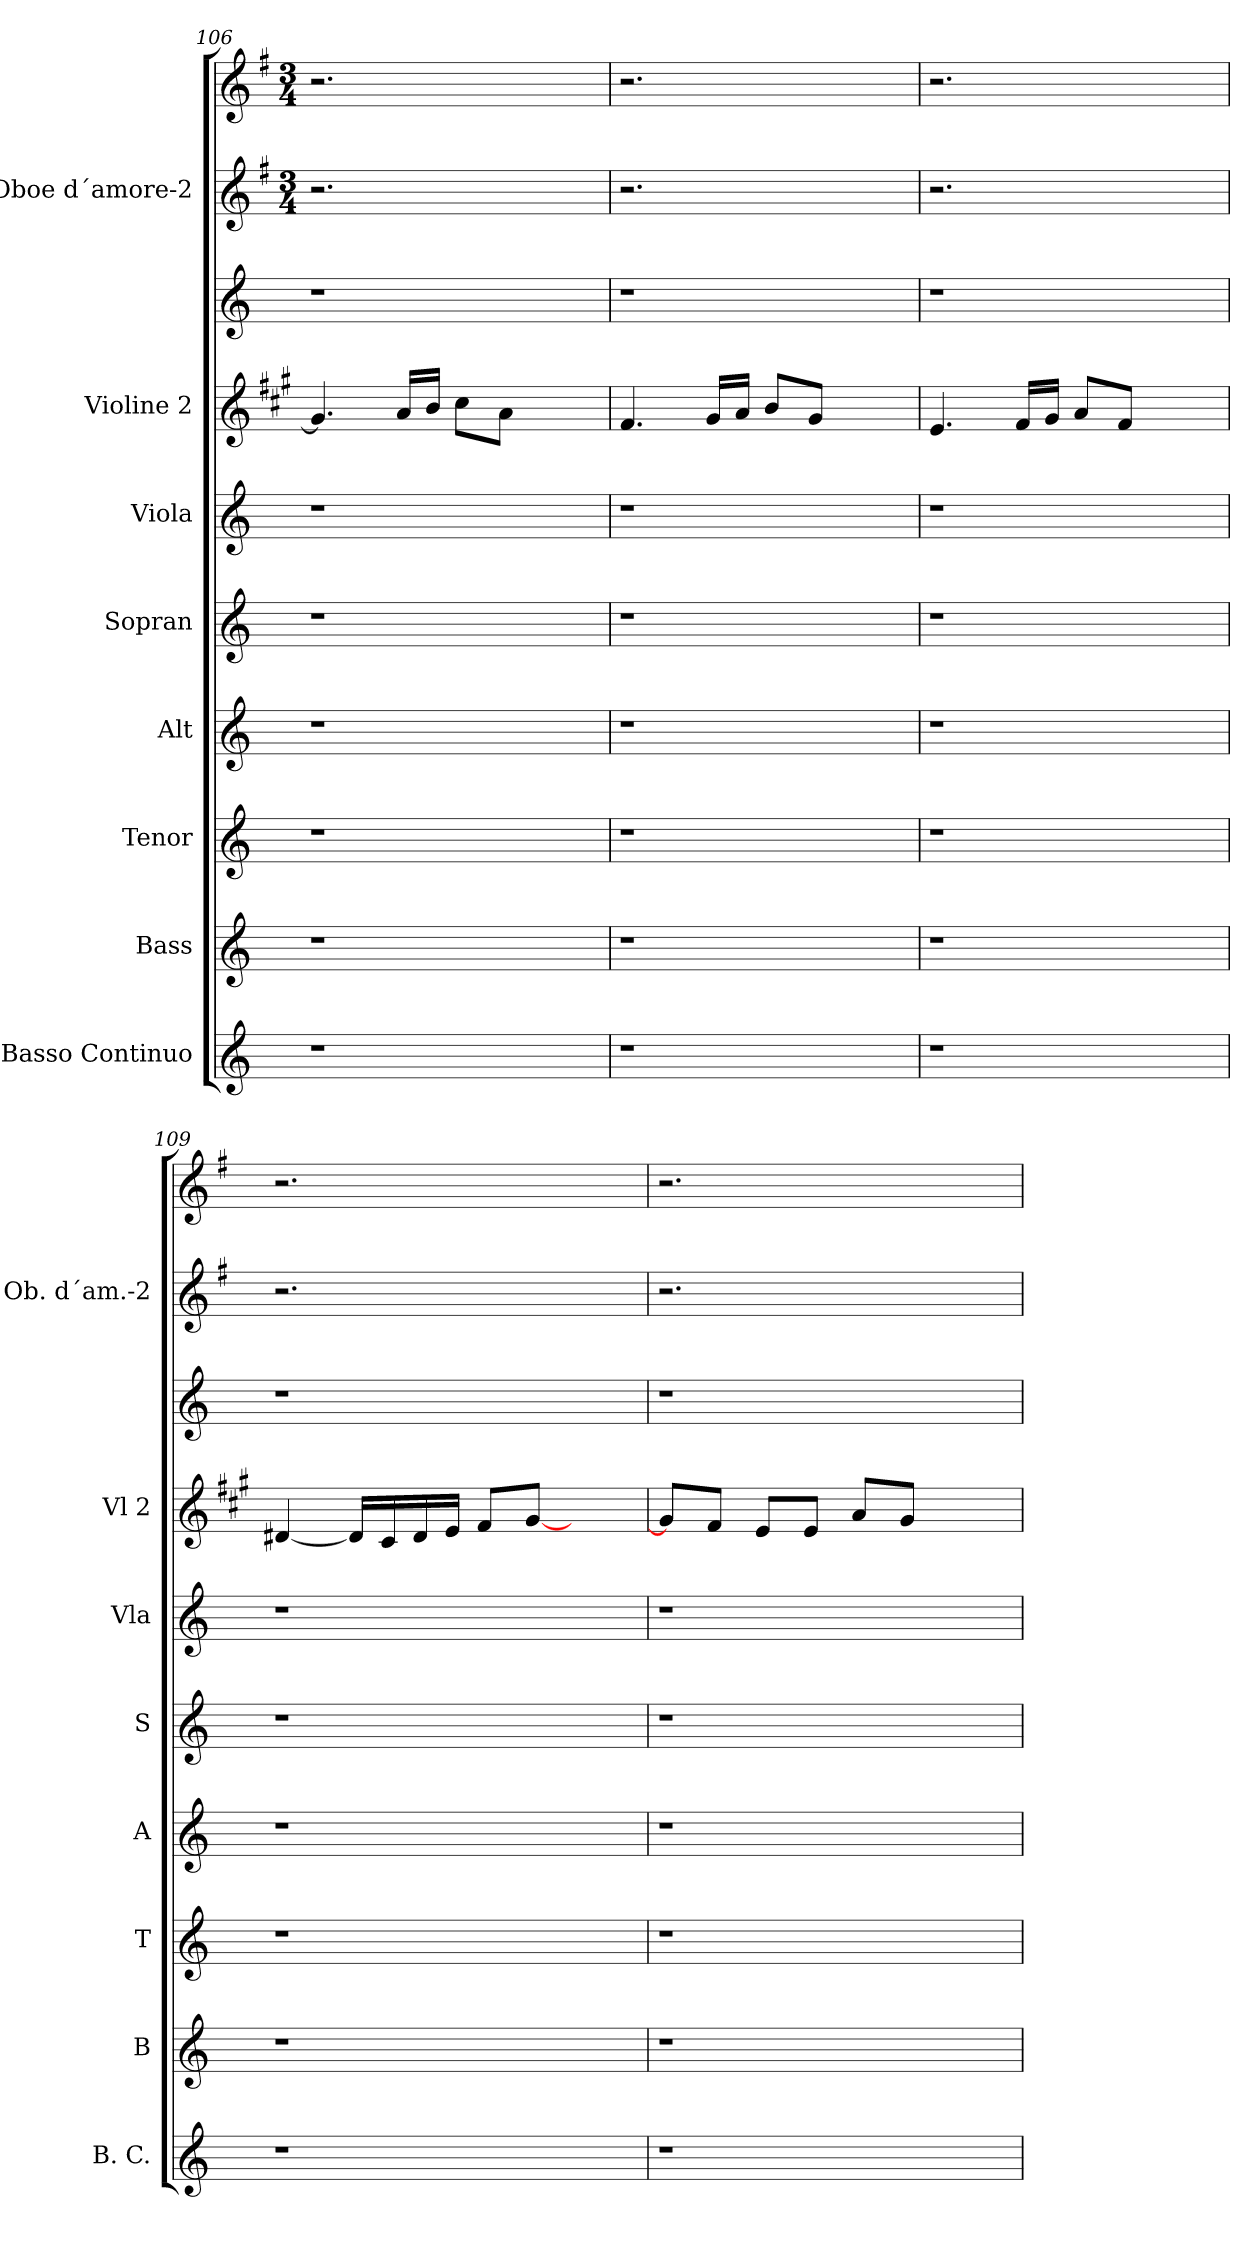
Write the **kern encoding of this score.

**kern	**kern	**kern	**kern	**kern	**kern	**kern	**kern	**kern	**kern
*part8	*part7	*part6	*part5	*part4	*part3	*part2	*part2	*part1	*part1
*staff10	*staff9	*staff8	*staff7	*staff6	*staff5	*staff4	*staff3	*staff2	*staff1
*I"Basso Continuo	*I"Bass	*I"Tenor	*I"Alt	*I"Sopran	*I"Viola	*I"Violine 2	*	*I"Oboe d´amore-2	*
*I'B. C.	*I'B	*I'T	*I'A	*I'S	*I'Vla	*I'Vl 2	*	*I'Ob. d´am.-2	*
*clefG2	*clefG2	*clefG2	*clefG2	*clefG2	*clefG2	*clefG2	*clefG2	*clefG2	*clefG2
*	*	*	*	*	*	*	*	*ITrd4c7	*ITrd4c7
*k[]	*k[]	*k[]	*k[]	*k[]	*k[]	*k[f#c#g#]	*	*k[]	*k[]
*	*	*	*	*	*	*	*	*M3/4	*M3/4
=106	=106	=106	=106	=106	=106	=106	=106	=106	=106
1r	1r	1r	1r	1r	1r	4.g#/]	1r	2.r	2.r
.	.	.	.	.	.	16a/LL	.	.	.
.	.	.	.	.	.	16b/JJ	.	.	.
.	.	.	.	.	.	8cc#\L	.	.	.
.	.	.	.	.	.	8a\J	.	.	.
.	.	.	.	.	.	4ryy	.	4ryy	4ryy
=107	=107	=107	=107	=107	=107	=107	=107	=107	=107
1r	1r	1r	1r	1r	1r	4.f#/	1r	2.r	2.r
.	.	.	.	.	.	16g#/LL	.	.	.
.	.	.	.	.	.	16a/JJ	.	.	.
.	.	.	.	.	.	8b/L	.	.	.
.	.	.	.	.	.	8g#/J	.	.	.
.	.	.	.	.	.	4ryy	.	4ryy	4ryy
!!LO:LB:g=z
=108	=108	=108	=108	=108	=108	=108	=108	=108	=108
1r	1r	1r	1r	1r	1r	4.e/	1r	2.r	2.r
.	.	.	.	.	.	16f#/LL	.	.	.
.	.	.	.	.	.	16g#/JJ	.	.	.
.	.	.	.	.	.	8a/L	.	.	.
.	.	.	.	.	.	8f#/J	.	.	.
.	.	.	.	.	.	4ryy	.	4ryy	4ryy
=109	=109	=109	=109	=109	=109	=109	=109	=109	=109
1r	1r	1r	1r	1r	1r	[4d#X/	1r	2.r	2.r
.	.	.	.	.	.	16d#/LL]	.	.	.
.	.	.	.	.	.	16c#/	.	.	.
.	.	.	.	.	.	16d#/	.	.	.
.	.	.	.	.	.	16e/JJ	.	.	.
.	.	.	.	.	.	8f#/L	.	.	.
.	.	.	.	.	.	[8g#/J	.	.	.
.	.	.	.	.	.	4ryy	.	4ryy	4ryy
=110	=110	=110	=110	=110	=110	=110	=110	=110	=110
1r	1r	1r	1r	1r	1r	8g#/L]	1r	2.r	2.r
.	.	.	.	.	.	8f#/J	.	.	.
.	.	.	.	.	.	8e/L	.	.	.
.	.	.	.	.	.	8e/J	.	.	.
.	.	.	.	.	.	8a/L	.	.	.
.	.	.	.	.	.	8g#/J	.	.	.
.	.	.	.	.	.	4ryy	.	4ryy	4ryy
=	=	=	=	=	=	=	=	=	=
*-	*-	*-	*-	*-	*-	*-	*-	*-	*-
